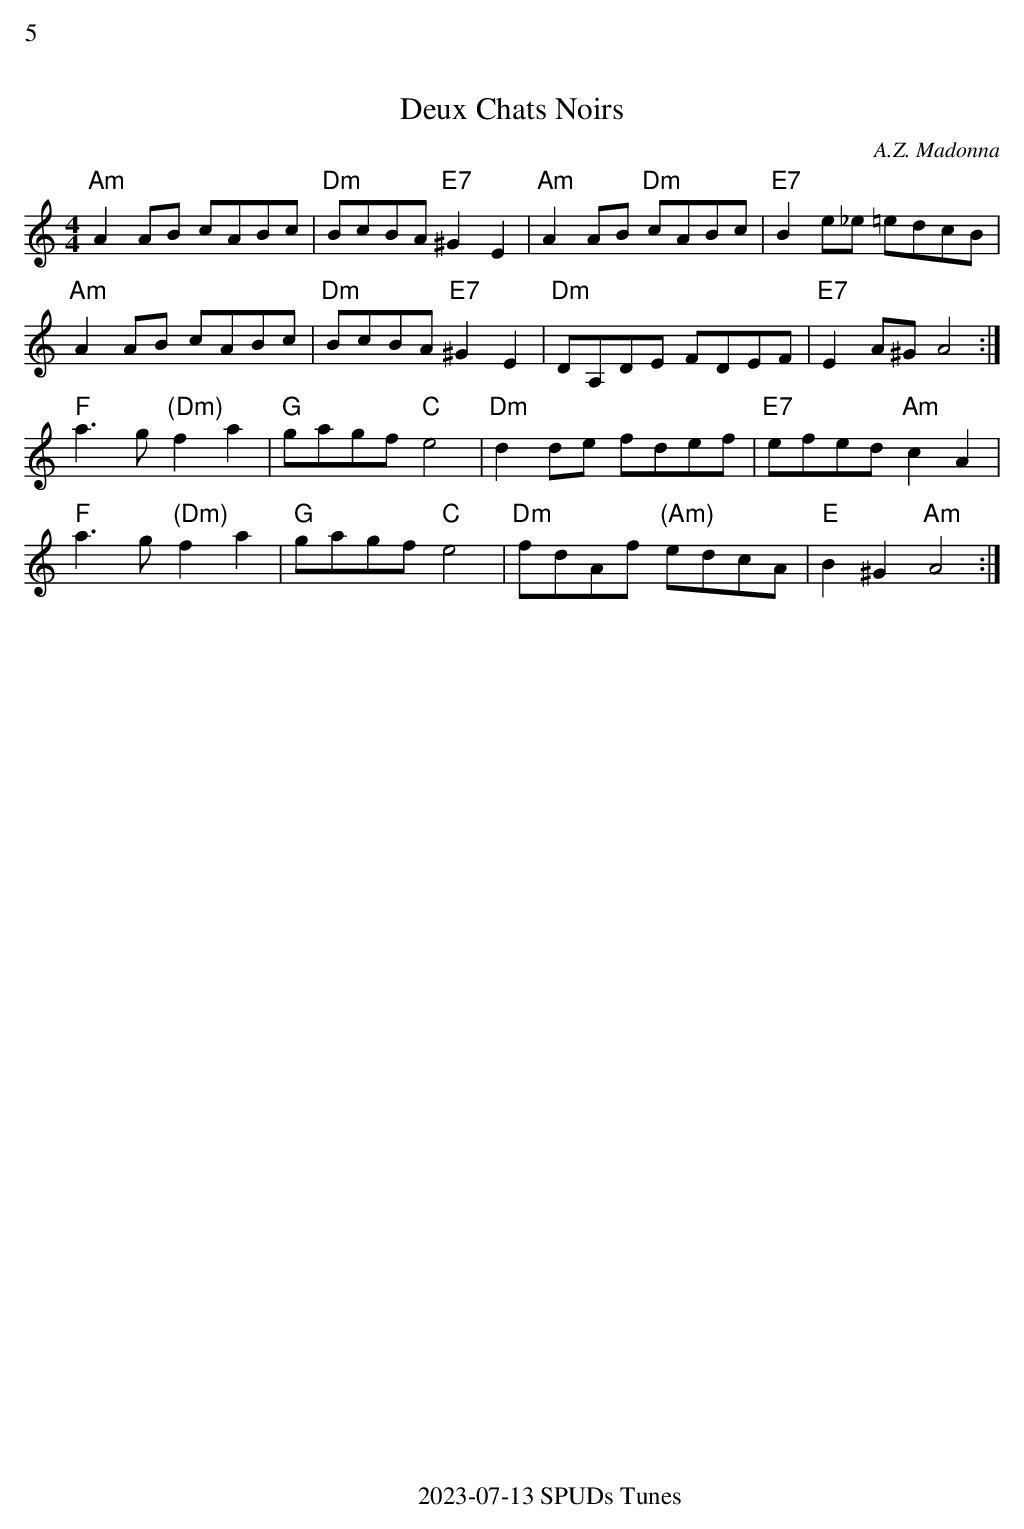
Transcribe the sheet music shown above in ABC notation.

X:1
%%text 5
T:Deux Chats Noirs
C:A.Z. Madonna
M:4/4
L:1/8
K:Am
"Am"A2AB cABc|"Dm"BcBA"E7"^G2E2|"Am"A2AB "Dm"cABc|"E7"B2e_e =edcB|
"Am"A2AB cABc|"Dm"BcBA"E7"^G2E2|"Dm"DA,DE FDEF|"E7"E2A^G A4:|
"F"a3g "(Dm)"f2a2|"G"gagf "C"e4|"Dm"d2de fdef|"E7"efed "Am"c2A2|
"F"a3g "(Dm)"f2a2|"G"gagf "C"e4|"Dm"fdAf "(Am)"edcA|"E"B2^G2 "Am" A4:|
